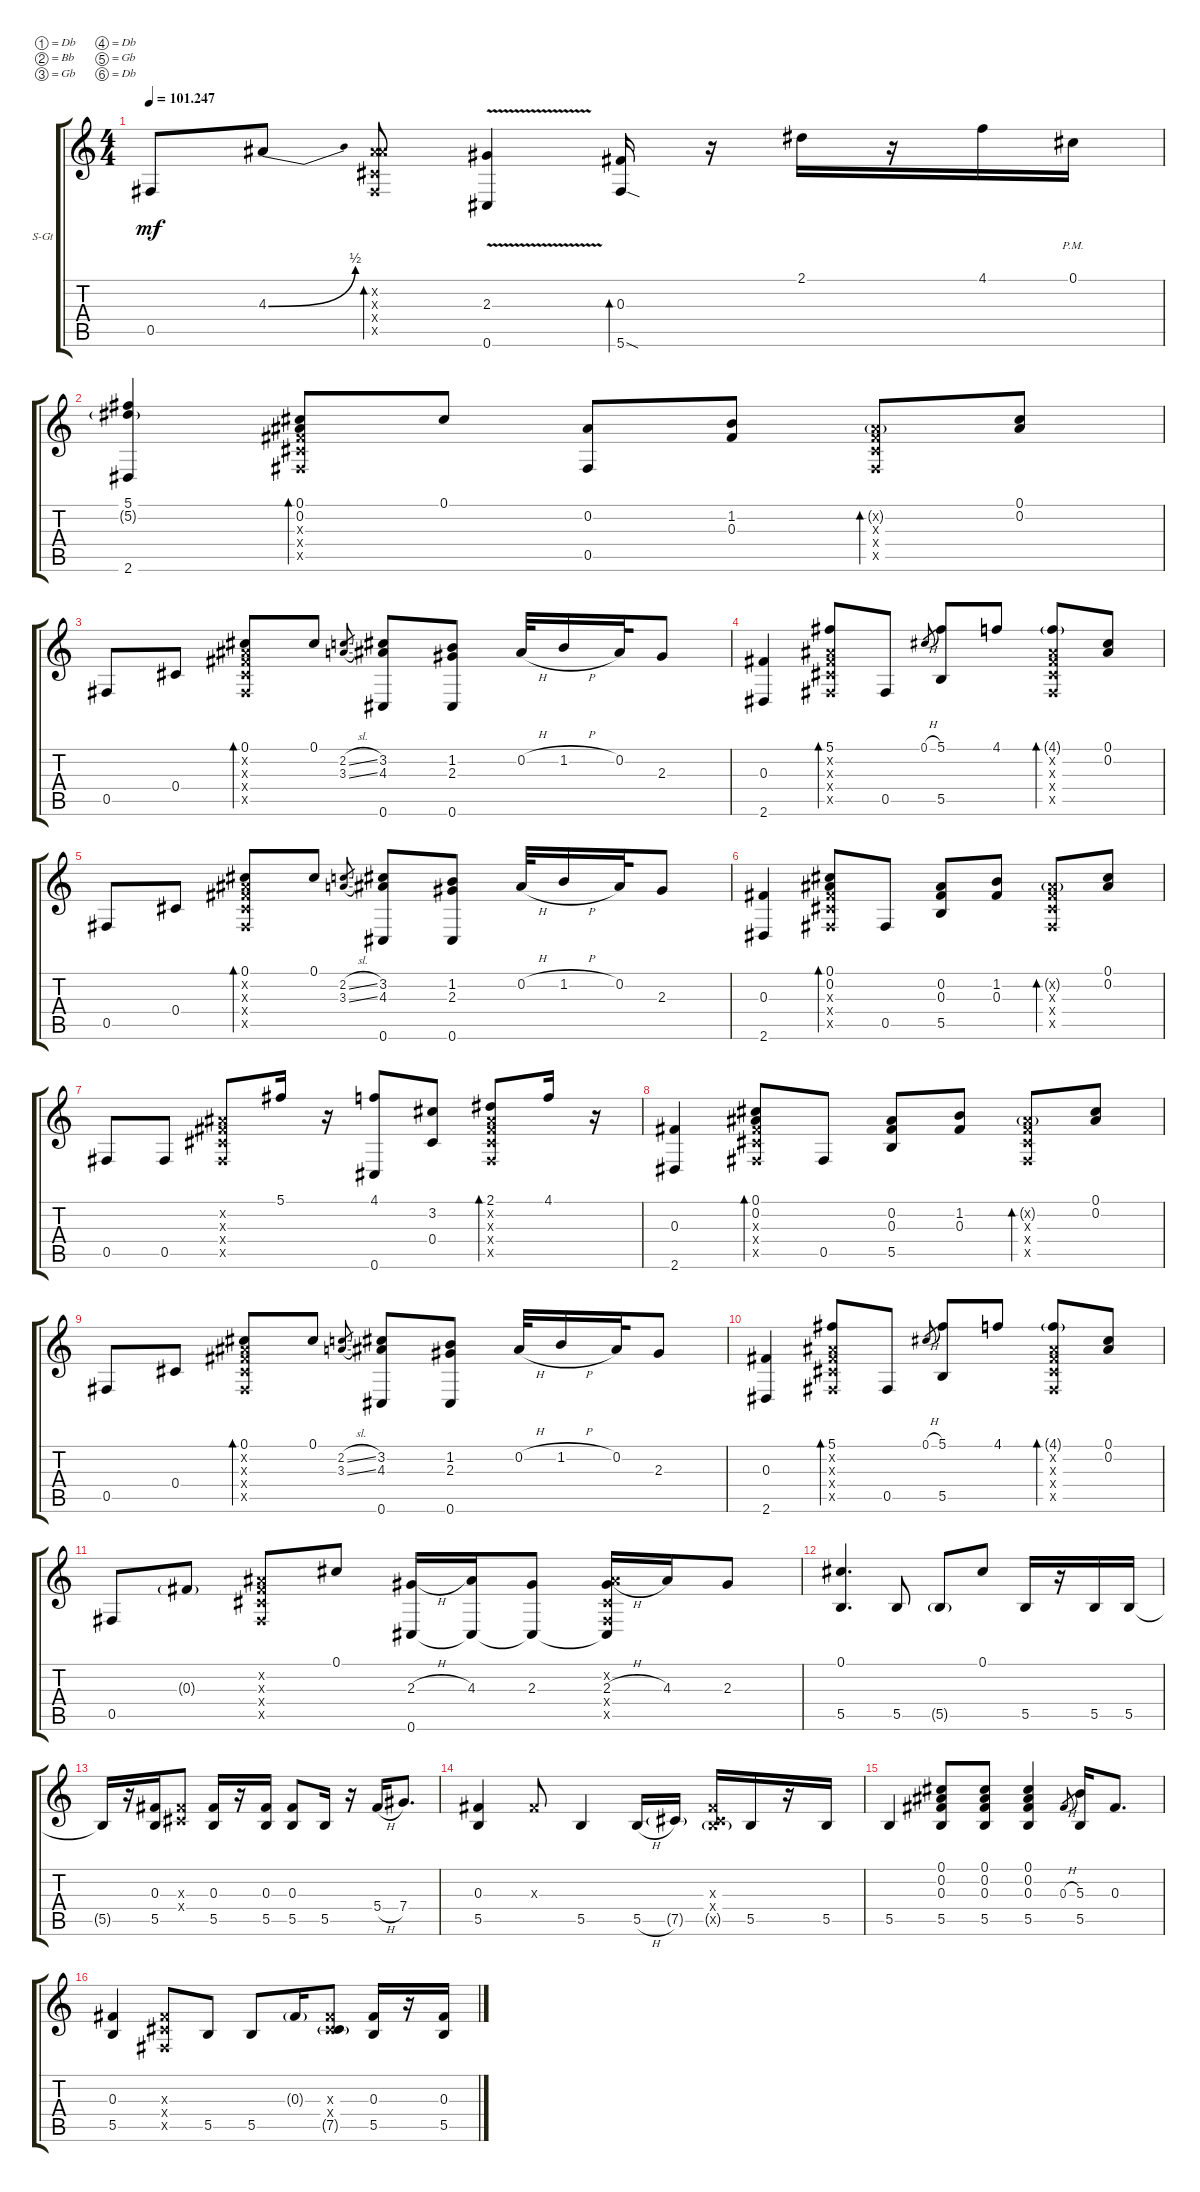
\defaultSystemsLayout 4
\bracketExtendMode groupsimilarinstruments
\firstSystemTrackNameOrientation horizontal
\otherSystemsTrackNameOrientation horizontal
\track ("Steel Guitar" "S-Gt") {instrument acousticguitarsteel}
\staff {score tabs}
\tuning (Db4 Bb3 Gb3 Db3 Gb2 Db2)
\ts (4 4)
\tempo
101.247
\accidentals auto
\clef g2
\ottava regular
\simile none
\ks c
0.5.8{dy mf} 4.3{be (bend 0 0 15 2)}.8 (4.3{x} 0.4{x} 0.5{x} 0.2{x}).8{bd 30} (2.3{v} 0.6).4 (0.3 5.6{sod}).16{bd 30} r.16 2.1.16 r.16 4.1.16 0.1{pm}.16 |
(2.6 5.1 5.2{g}).4 (0.5{x} 0.4{x} 0.3{x} 0.2 0.1).8{bd 30} 0.1.8 (0.2 0.5).8 (1.2 0.3).8 (0.4{x} 0.2{g x} 0.3{x} 0.5{x}).8{bd 30} (0.1 0.2).8 |
0.5.8 0.4.8 (0.2{x} 0.3{x} 0.4{x} 0.5{x} 0.1).8{bd 30} 0.1.8 (2.2{sl} 3.3{sl}).8{gr} (3.2 4.3 0.6).8 (1.2 2.3 0.6).8 0.2{h}.32 1.2{h}.16 0.2.32 2.3.8 |
(2.6 0.3).4 (0.5{x} 0.4{x} 0.3{x} 0.2{x} 5.1).8{bd 30} 0.5.8 0.1{h}.8{gr} (5.5 5.1).8 4.1.8 (0.4{x} 0.2{x} 0.3{x} 0.5{x} 4.1{g}).8{bd 30} (0.1 0.2).8 |
0.5.8 0.4.8 (0.2{x} 0.3{x} 0.4{x} 0.5{x} 0.1).8{bd 30} 0.1.8 (2.2{sl} 3.3{sl}).8{gr} (3.2 4.3 0.6).8 (1.2 2.3 0.6).8 0.2{h}.32 1.2{h}.16 0.2.32 2.3.8 |
(2.6 0.3).4 (0.5{x} 0.4{x} 0.3{x} 0.2 0.1).8{bd 30} 0.5.8 (5.5 0.3 0.2).8 (1.2 0.3).8 (0.4{x} 0.2{g x} 0.3{x} 0.5{x}).8{bd 30} (0.1 0.2).8 |
0.5.8 0.5.8 (0.4{x} 0.3{x} 0.2{x} 0.5{x}).8 5.1.16 r.16 (0.6 4.1).8 (3.2 0.4).8 (0.2{x} 0.3{x} 0.4{x} 0.5{x} 2.1).8{bd 30} 4.1.16 r.16 |
(2.6 0.3).4 (0.5{x} 0.4{x} 0.3{x} 0.2 0.1).8{bd 30} 0.5.8 (5.5 0.3 0.2).8 (1.2 0.3).8 (0.4{x} 0.2{g x} 0.3{x} 0.5{x}).8{bd 30} (0.1 0.2).8 |
0.5.8 0.4.8 (0.2{x} 0.3{x} 0.4{x} 0.5{x} 0.1).8{bd 30} 0.1.8 (2.2{sl} 3.3{sl}).8{gr} (3.2 4.3 0.6).8 (1.2 2.3 0.6).8 0.2{h}.32 1.2{h}.16 0.2.32 2.3.8 |
(2.6 0.3).4 (0.5{x} 0.4{x} 0.3{x} 0.2{x} 5.1).8{bd 30} 0.5.8 0.1{h}.8{gr} (5.5 5.1).8 4.1.8 (0.4{x} 0.2{x} 0.3{x} 0.5{x} 4.1{g}).8{bd 30} (0.1 0.2).8 |
0.5.8 0.3{g}.8 (0.5{x} 0.4{x} 0.3{x} 0.2{x}).8 0.1.8 (0.6 2.3{h}).16 (4.3 0.6{t}).16 (2.3 0.6{t}).8 (2.3{h} 0.6{t} 0.4{x} 0.5{x} 0.2{x}).16 4.3.16 2.3.8 |
(5.5 0.1).4{d} 5.5.8 5.5{g}.8 0.1.8 5.5.16 r.16 5.5.16 5.5.16 |
5.5{t}.16 r.16 (5.5 0.3).16 (0.3{x} 0.4{x}).8 (5.5 0.3).16 r.16 (0.3 5.5).16 (5.5 0.3).8 5.5.16 r.16 5.4{h}.16 7.4.8{d} |
(5.5 0.3).4 0.3{x}.8 5.5.4 5.5{h}.16 7.5{g}.16 (0.4{x} 0.3{x} 5.5{g x}).16 5.5.16 r.16 5.5.16 |
5.5.4 (5.5 0.2 0.3 0.1).8 (0.2 0.3 5.5 0.1).8 (0.2 0.3 5.5 0.1).4 0.3{h}.8{gr} (5.5 5.3).16 0.3.8{d} |
(5.5 0.3).4 (0.5{x} 0.4{x} 0.3{x}).8 5.5.8 5.5.8 0.3{g}.16 (0.3{x} 0.4{x} 7.5{g}).8 (5.5 0.3).16 r.16 (0.3 5.5).16
